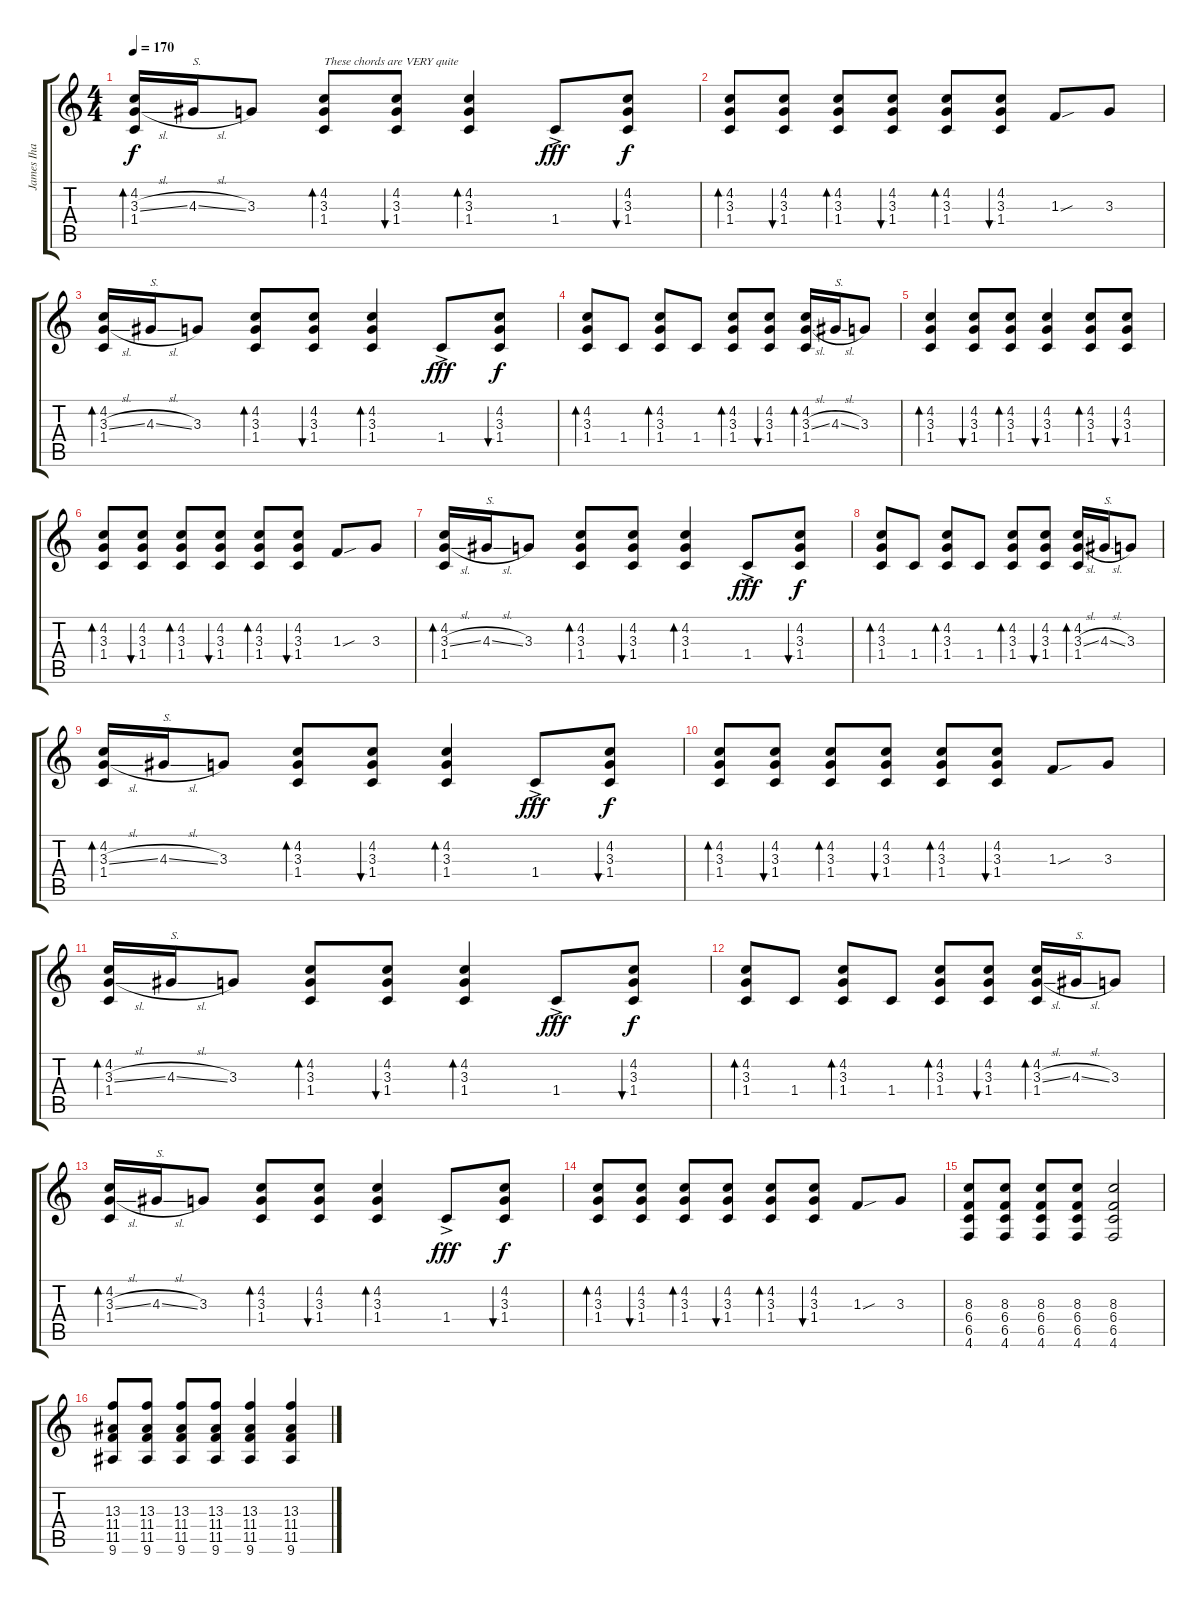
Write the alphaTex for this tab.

\track ("James Iha - Rythm Guitar" "James Iha ") {instrument acousticguitarnylon}
\staff {score tabs}
\tuning (Db4 Ab3 E3 B2 Gb2 Db2) {hide}
\ts (4 4)
\tempo 170
\clef g2
\ks c
(4.2 3.3{sl} 1.4).16{bd 30 dy f volume 6 instrument acousticguitarsteel} 4.3{sl}.16{txt "S."} 3.3.8 (4.2 3.3 1.4).8{bd 30 txt "These chords are VERY quite"} (4.2 3.3 1.4).8{bu 30} (4.2 3.3 1.4).4{bd 30} 1.4{ac}.8{dy fff} (4.2 3.3 1.4).8{bu 30 dy f} |
(4.2 3.3 1.4).8{bd 30} (4.2 3.3 1.4).8{bu 30} (4.2 3.3 1.4).8{bd 30} (4.2 3.3 1.4).8{bu 30} (4.2 3.3 1.4).8{bd 30} (4.2 3.3 1.4).8{bu 30} 1.3{sou}.8 3.3.8 |
(4.2 3.3{sl} 1.4).16{bd 30} 4.3{sl}.16{txt "S."} 3.3.8 (4.2 3.3 1.4).8{bd 30} (4.2 3.3 1.4).8{bu 30} (4.2 3.3 1.4).4{bd 30} 1.4{ac}.8{dy fff} (4.2 3.3 1.4).8{bu 30 dy f} |
(4.2 3.3 1.4).8{bd 30} 1.4.8 (4.2 3.3 1.4).8{bd 30} 1.4.8 (4.2 3.3 1.4).8{bd 30} (4.2 3.3 1.4).8{bu 30} (4.2 3.3{sl} 1.4).16{bd 60} 4.3{sl}.16{txt "S."} 3.3.8 |
(4.2 3.3 1.4).4{bd 30} (4.2 3.3 1.4).8{bu 60} (4.2 3.3 1.4).8{bd 30} (4.2 3.3 1.4).4{bu 30} (4.2 3.3 1.4).8{bd 30} (4.2 3.3 1.4).8{bu 30} |
(4.2 3.3 1.4).8{bd 30} (4.2 3.3 1.4).8{bu 30} (4.2 3.3 1.4).8{bd 30} (4.2 3.3 1.4).8{bu 30} (4.2 3.3 1.4).8{bd 30} (4.2 3.3 1.4).8{bu 30} 1.3{sou}.8 3.3.8 |
(4.2 3.3{sl} 1.4).16{bd 30} 4.3{sl}.16{txt "S."} 3.3.8 (4.2 3.3 1.4).8{bd 30} (4.2 3.3 1.4).8{bu 30} (4.2 3.3 1.4).4{bd 30} 1.4{ac}.8{dy fff} (4.2 3.3 1.4).8{bu 30 dy f} |
(4.2 3.3 1.4).8{bd 30} 1.4.8 (4.2 3.3 1.4).8{bd 30} 1.4.8 (4.2 3.3 1.4).8{bd 30} (4.2 3.3 1.4).8{bu 30} (4.2 3.3{sl} 1.4).16{bd 60} 4.3{sl}.16{txt "S."} 3.3.8 |
(4.2 3.3{sl} 1.4).16{bd 30} 4.3{sl}.16{txt "S."} 3.3.8 (4.2 3.3 1.4).8{bd 30} (4.2 3.3 1.4).8{bu 30} (4.2 3.3 1.4).4{bd 30} 1.4{ac}.8{dy fff} (4.2 3.3 1.4).8{bu 30 dy f} |
(4.2 3.3 1.4).8{bd 30} (4.2 3.3 1.4).8{bu 30} (4.2 3.3 1.4).8{bd 30} (4.2 3.3 1.4).8{bu 30} (4.2 3.3 1.4).8{bd 30} (4.2 3.3 1.4).8{bu 30} 1.3{sou}.8 3.3.8 |
(4.2 3.3{sl} 1.4).16{bd 60} 4.3{sl}.16{txt "S."} 3.3.8 (4.2 3.3 1.4).8{bd 30} (4.2 3.3 1.4).8{bu 30} (4.2 3.3 1.4).4{bd 30} 1.4{ac}.8{dy fff} (4.2 3.3 1.4).8{bu 30 dy f} |
(4.2 3.3 1.4).8{bd 30} 1.4.8 (4.2 3.3 1.4).8{bd 30} 1.4.8 (4.2 3.3 1.4).8{bd 30} (4.2 3.3 1.4).8{bu 30} (4.2 3.3{sl} 1.4).16{bd 60} 4.3{sl}.16{txt "S."} 3.3.8 |
(4.2 3.3{sl} 1.4).16{bd 30} 4.3{sl}.16{txt "S."} 3.3.8 (4.2 3.3 1.4).8{bd 30} (4.2 3.3 1.4).8{bu 30} (4.2 3.3 1.4).4{bd 30} 1.4{ac}.8{dy fff} (4.2 3.3 1.4).8{bu 30 dy f} |
(4.2 3.3 1.4).8{bd 30} (4.2 3.3 1.4).8{bu 30} (4.2 3.3 1.4).8{bd 30} (4.2 3.3 1.4).8{bu 30} (4.2 3.3 1.4).8{bd 30} (4.2 3.3 1.4).8{bu 30} 1.3{sou}.8 3.3.8 |
(8.3 6.4 6.5 4.6).8{volume 10} (8.3 6.4 6.5 4.6).8 (8.3 6.4 6.5 4.6).8 (8.3 6.4 6.5 4.6).8 (8.3 6.4 6.5 4.6).2 |
(13.3 11.4 11.5 9.6).8 (13.3 11.4 11.5 9.6).8 (13.3 11.4 11.5 9.6).8 (13.3 11.4 11.5 9.6).8 (13.3 11.4 11.5 9.6).4 (13.3 11.4 11.5 9.6).4
